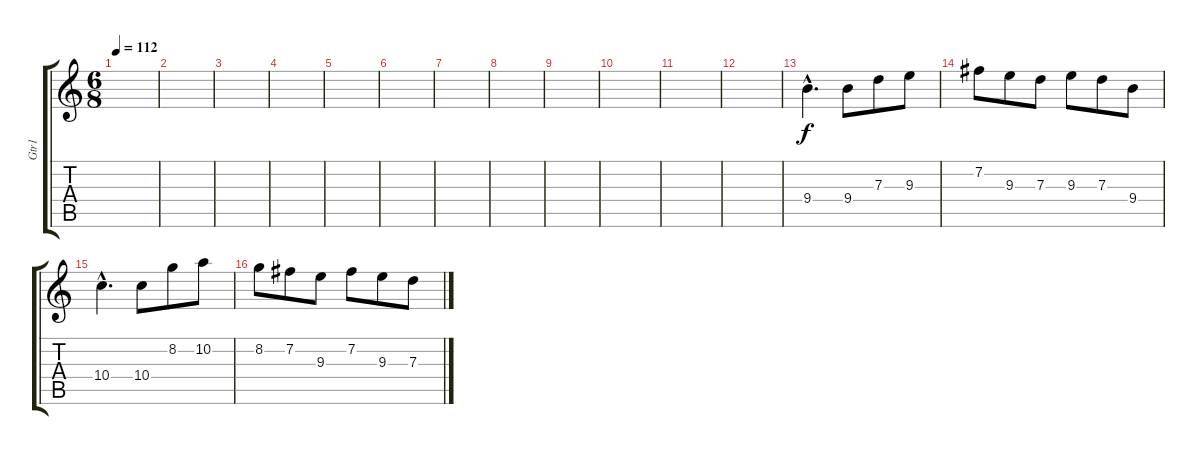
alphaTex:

\track ("Gtr1" "Gtr1") {instrument acousticguitarsteel}
\staff {score tabs}
\tuning (E4 B3 G3 D3 A2 E2) {hide}
\ts (6 8)
\tempo 112
\clef g2
\ks c
|
|
|
|
|
|
|
|
|
|
|
|
9.4{hac}.4{d} 9.4.8 7.3.8 9.3.8 |
7.2.8 9.3.8 7.3.8 9.3.8 7.3.8 9.4.8 |
10.4{hac}.4{d} 10.4.8 8.2.8 10.2.8 |
8.2.8 7.2.8 9.3.8 7.2.8 9.3.8 7.3.8
